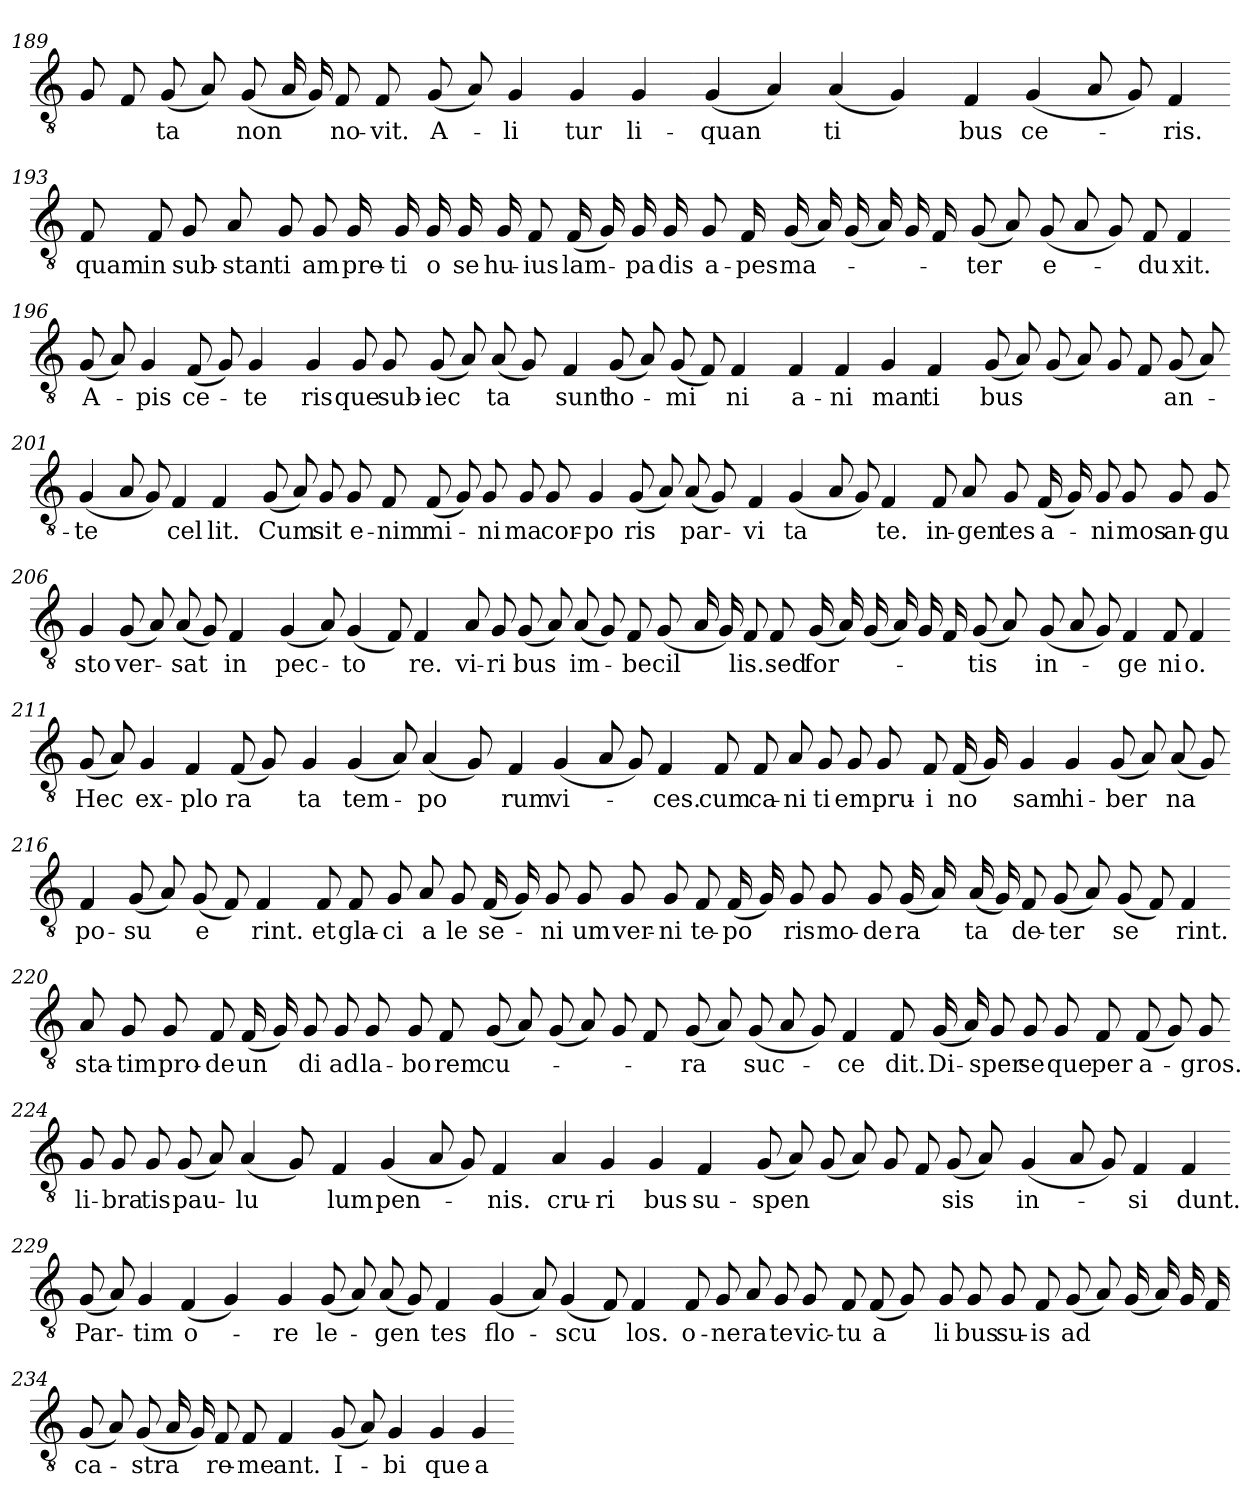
**kern	**text
*part1	*part1
*staff1	*staff1
*clefGv2	*
*k[]	*
=189	=189
8G	.
8F	.
(8G	-ta
8A)	.
(8G	non
16A	.
16G)	.
8F	no-
8F	-vit.
=190-	=190-
(8G	A-
8A)	.
4G	li
4G	-tur
4G	li-
=191-	=191-
(4G	quan
4A)	.
(4A	ti
4G)	.
=192-	=192-
4F	-bus
(4G	ce-
8A	.
8G)	.
4F	-ris.
=193-	=193-
8F	quam
8F	in
8G	sub-
8A	stan
8G	ti
8G	-am
16G	pre-
16G	ti
16G	o
16G	-se
=194-	=194-
16G	hu-
8F	-ius
(16F	lam-
16G)	.
16G	pa
16G	-dis
8G	a-
16F	-pes
(16G	ma-
16A)	.
(16G	.
16A)	.
16G	.
16F	.
=195-	=195-
(8G	-ter
8A)	.
(8G	e-
8A	.
8G)	.
8F	du
4F	-xit.
=196-	=196-
(8G	A-
8A)	.
4G	-pis
(8F	ce-
8G)	.
4G	te
=197-	=197-
4G	-ris
8G	que
8G	sub-
(8G	iec
8A)	.
(8A	-ta
8G)	.
=198-	=198-
4F	sunt
(8G	ho-
8A)	.
(8G	mi
8F)	.
4F	-ni
=199-	=199-
4F	a-
4F	ni
4G	man
4F	ti
=200-	=200-
(8G	-bus
8A)	.
(8G	.
8A)	.
8G	.
8F	.
(8G	an-
8A)	.
=201-	=201-
(4G	te
8A	.
8G)	.
4F	cel
4F	-lit.
=202-	=202-
(8G	Cum
8A)	.
8G	sit
8G	e-
8F	-nim
(8F	mi-
8G)	.
8G	ni
=203-	=203-
8G	-ma
8G	cor-
4G	po
(8G	-ris
8A)	.
(8A	par-
8G)	.
=204-	=204-
4F	vi
(4G	ta
8A	.
8G)	.
4F	-te.
=205-	=205-
8F	in-
8A	gen
8G	-tes
(16F	a-
16G)	.
8G	ni
8G	-mos
8G	an-
8G	gu
=206-	=206-
4G	-sto
(8G	ver-
8A)	.
(8A	-sat
8G)	.
4F	in
=207-	=207-
(4G	pec-
8A)	.
(4G	to
8F)	.
4F	-re.
=208-	=208-
8A	vi-
8G	ri
(8G	-bus
8A)	.
(8A	im-
8G)	.
8F	be
(8G	cil
=209-	=209-
16A	.
16G)	.
8F	-lis.
8F	sed
(16G	for-
16A)	.
(16G	.
16A)	.
16G	.
16F	.
(8G	-tis
8A)	.
=210-	=210-
(8G	in-
8A	.
8G)	.
4F	ge
8F	ni
4F	-o.
=211-	=211-
(8G	Hec
8A)	.
4G	ex-
4F	plo
(8F	ra
8G)	.
=212-	=212-
4G	-ta
(4G	tem-
8A)	.
(4A	po
8G)	.
=213-	=213-
4F	-rum
(4G	vi-
8A	.
8G)	.
4F	-ces.
=214-	=214-
8F	cum
8F	ca-
8A	ni
8G	ti
8G	-em
8G	pru-
8F	i
(16F	no
16G)	.
=215-	=215-
4G	-sam
4G	hi-
(8G	ber
8A)	.
(8A	-na
8G)	.
=216-	=216-
4F	po-
(8G	su
8A)	.
(8G	e
8F)	.
4F	-rint.
=217-	=217-
8F	et
8F	gla-
8G	ci
8A	a
8G	-le
(16F	se-
16G)	.
8G	ni
8G	-um
=218-	=218-
8G	ver-
8G	-ni
8F	te-
(16F	po
16G)	.
8G	-ris
8G	mo-
8G	de
(16G	ra
16A)	.
=219-	=219-
(16A	-ta
16G)	.
8F	de-
(8G	ter
8A)	.
(8G	se
8F)	.
4F	-rint.
=220-	=220-
8A	sta-
8G	-tim
8G	pro-
8F	de
(16F	un
16G)	.
8G	-di
8G	ad
8G	la-
=221-	=221-
8G	bo
8F	-rem
(8G	cu-
8A)	.
(8G	.
8A)	.
8G	.
8F	.
=222-	=222-
(8G	-ra
8A)	.
(8G	suc-
8A	.
8G)	.
4F	ce
8F	-dit.
=223-	=223-
(16G	Di-
16A)	.
8G	sper
8G	se
8G	-que
8F	per
(8F	a-
8G)	.
8G	-gros.
=224-	=224-
8G	li-
8G	bra
8G	-tis
(8G	pau-
8A)	.
(4A	lu
8G)	.
=225-	=225-
4F	-lum
(4G	pen-
8A	.
8G)	.
4F	-nis.
=226-	=226-
4A	cru-
4G	ri
4G	-bus
4F	su-
=227-	=227-
(8G	spen
8A)	.
(8G	.
8A)	.
8G	.
8F	.
(8G	-sis
8A)	.
=228-	=228-
(4G	in-
8A	.
8G)	.
4F	si
4F	-dunt.
=229-	=229-
(8G	Par-
8A)	.
4G	-tim
(4F	o-
4G)	.
=230-	=230-
4G	-re
(8G	le-
8A)	.
(8A	gen
8G)	.
4F	-tes
=231-	=231-
(4G	flo-
8A)	.
(4G	scu
8F)	.
4F	-los.
=232-	=232-
8F	o-
8G	ne
8A	ra
8G	-te
8G	vic-
8F	tu
(8F	a
8G)	.
=233-	=233-
8G	li
8G	-bus
8G	su-
8F	-is
(8G	ad
8A)	.
(16G	.
16A)	.
16G	.
16F	.
=234-	=234-
(8G	ca-
8A)	.
(8G	-stra
16A	.
16G)	.
8F	re-
8F	me
4F	-ant.
=235-	=235-
(8G	I-
8A)	.
4G	bi
4G	-que
4G	a-
=-	=-
*-	*-
